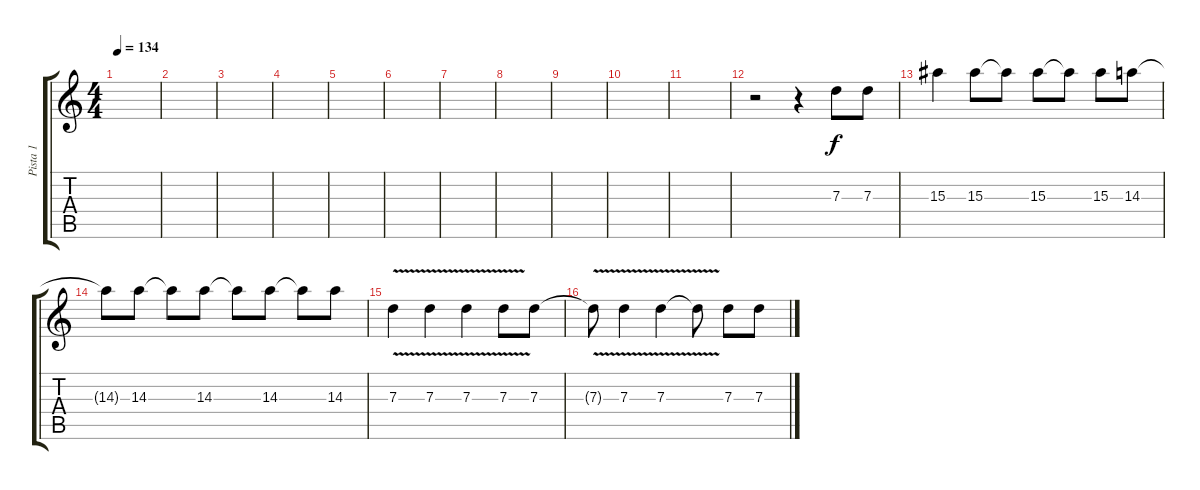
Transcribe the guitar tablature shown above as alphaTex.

\track ("Pista 1" "Pista 1") {instrument overdrivenguitar}
\staff {score tabs}
\tuning (E4 B3 G3 D3 A2 E2) {hide}
\ts (4 4)
\tempo 134
\clef g2
\ks c
|
|
|
|
|
|
|
|
|
|
|
r.2 r.4 7.3.8{dy f} 7.3.8 |
15.3.4 15.3.8 15.3{t}.8 15.3.8 15.3{t}.8 15.3.8 14.3.8 |
14.3{t}.8 14.3.8 14.3{t}.8 14.3.8 14.3{t}.8 14.3.8 14.3{t}.8 14.3.8 |
7.3{v}.4 7.3{v}.4 7.3{v}.4 7.3{v}.8 7.3.8 |
7.3{v t}.8 7.3{v}.4 7.3{v}.4 7.3{v t}.8 7.3.8 7.3.8
